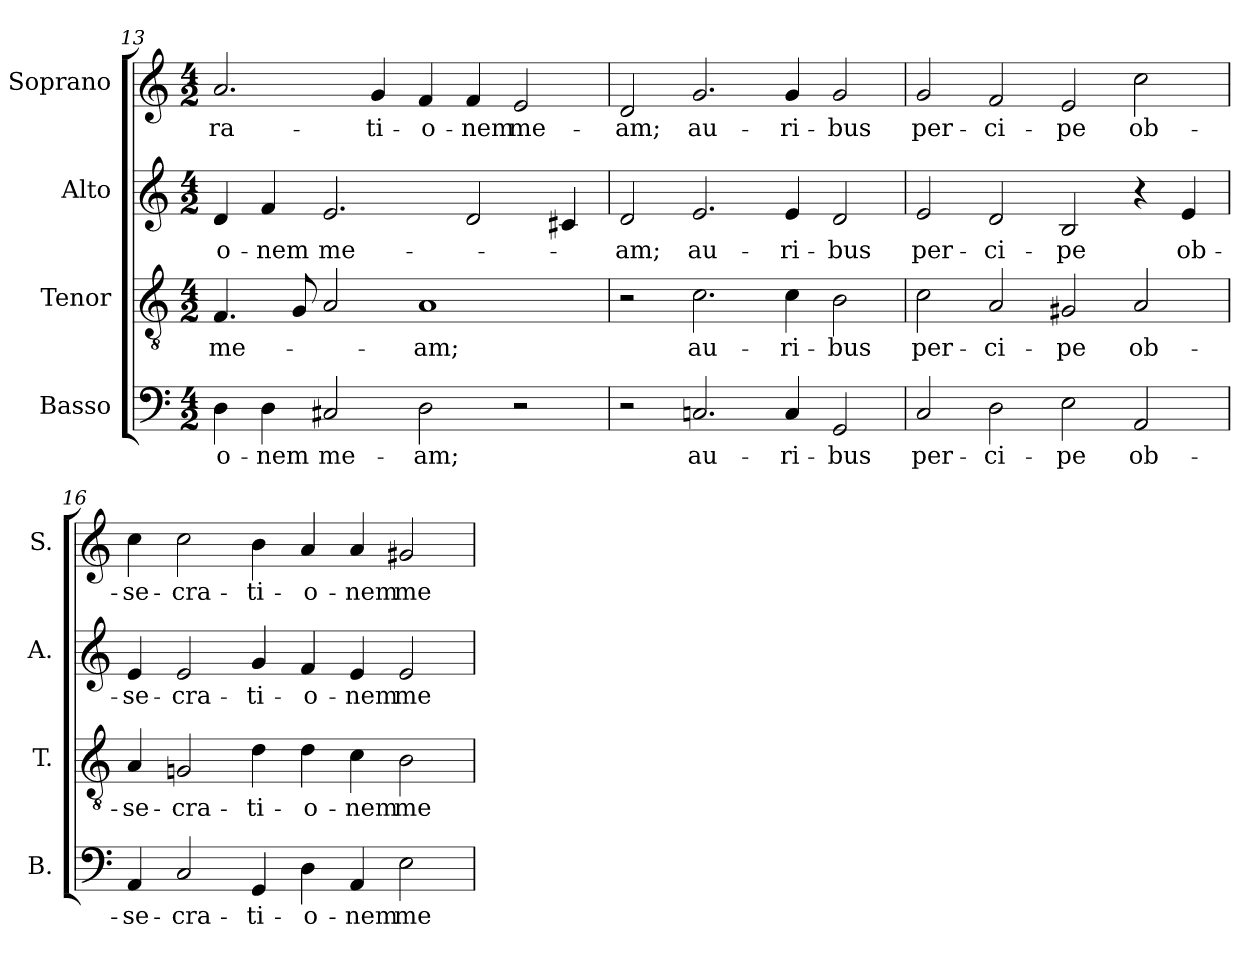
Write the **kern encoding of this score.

**kern	**text	**kern	**text	**kern	**text	**kern	**text
*part4	*part4	*part3	*part3	*part2	*part2	*part1	*part1
*staff4	*staff4	*staff3	*staff3	*staff2	*staff2	*staff1	*staff1
*I"Basso	*	*I"Tenor	*	*I"Alto	*	*I"Soprano	*
*I'B.	*	*I'T.	*	*I'A.	*	*I'S.	*
*clefF4	*	*clefGv2	*	*clefG2	*	*clefG2	*
*	*	*ITrd7c12	*	*	*	*	*
*k[]	*	*k[]	*	*k[]	*	*k[]	*
*C:	*	*C:	*	*C:	*	*C:	*
*M4/2	*	*M4/2	*	*M4/2	*	*M4/2	*
=13	=13	=13	=13	=13	=13	=13	=13
!	!LO:LY:b:color=#000000	!	!	!	!	!	!
!	!	!	!LO:LY:b:color=#000000	!	!	!	!
!	!	!	!	!	!LO:LY:b:color=#000000	!	!
!	!	!	!	!	!	!	!LO:LY:b:color=#000000
4Di\	-o-	4.FFi/	me-	4di/	-o-	2.ai/	-ra-
!	!LO:LY:b:color=#000000	!	!	!	!	!	!
!	!	!	!	!	!LO:LY:b:color=#000000	!	!
4Di\	-nem	.	.	4fi/	-nem	.	.
.	.	8GGi/	.	.	.	.	.
!	!LO:LY:b:color=#000000	!	!	!	!	!	!
!	!	!	!	!	!LO:LY:b:color=#000000	!	!
2C#Xi/	me-	2AAi/	.	2.ei/	me-	.	.
!	!	!	!	!	!	!	!LO:LY:b:color=#000000
.	.	.	.	.	.	4gi/	-ti-
!	!LO:LY:b:color=#000000	!	!	!	!	!	!
!	!	!	!LO:LY:b:color=#000000	!	!	!	!
!	!	!	!	!	!	!	!LO:LY:b:color=#000000
2Di\	-am;	1AAi	-am;	.	.	4fi/	-o-
!	!	!	!	!	!	!	!LO:LY:b:color=#000000
.	.	.	.	2di/	.	4fi/	-nem
!	!	!	!	!	!	!	!LO:LY:b:color=#000000
2r	.	.	.	.	.	2ei/	me-
.	.	.	.	4c#Xi/	.	.	.
=14	=14	=14	=14	=14	=14	=14	=14
!	!	!	!	!	!LO:LY:b:color=#000000	!	!
!	!	!	!	!	!	!	!LO:LY:b:color=#000000
2r	.	2r	.	2di/	-am;	2di/	-am;
!	!LO:LY:b:color=#000000	!	!	!	!	!	!
!	!	!	!LO:LY:b:color=#000000	!	!	!	!
!	!	!	!	!	!LO:LY:b:color=#000000	!	!
!	!	!	!	!	!	!	!LO:LY:b:color=#000000
2.Cni/	au-	2.Ci\	au-	2.ei/	au-	2.gi/	au-
!	!LO:LY:b:color=#000000	!	!	!	!	!	!
!	!	!	!LO:LY:b:color=#000000	!	!	!	!
!	!	!	!	!	!LO:LY:b:color=#000000	!	!
!	!	!	!	!	!	!	!LO:LY:b:color=#000000
4Ci/	-ri-	4Ci\	-ri-	4ei/	-ri-	4gi/	-ri-
!	!LO:LY:b:color=#000000	!	!	!	!	!	!
!	!	!	!LO:LY:b:color=#000000	!	!	!	!
!	!	!	!	!	!LO:LY:b:color=#000000	!	!
!	!	!	!	!	!	!	!LO:LY:b:color=#000000
2GGi/	-bus	2BBi\	-bus	2di/	-bus	2gi/	-bus
=15	=15	=15	=15	=15	=15	=15	=15
!	!LO:LY:b:color=#000000	!	!	!	!	!	!
!	!	!	!LO:LY:b:color=#000000	!	!	!	!
!	!	!	!	!	!LO:LY:b:color=#000000	!	!
!	!	!	!	!	!	!	!LO:LY:b:color=#000000
2Ci/	per-	2Ci\	per-	2ei/	per-	2gi/	per-
!	!LO:LY:b:color=#000000	!	!	!	!	!	!
!	!	!	!LO:LY:b:color=#000000	!	!	!	!
!	!	!	!	!	!LO:LY:b:color=#000000	!	!
!	!	!	!	!	!	!	!LO:LY:b:color=#000000
2Di\	-ci-	2AAi/	-ci-	2di/	-ci-	2fi/	-ci-
!	!LO:LY:b:color=#000000	!	!	!	!	!	!
!	!	!	!LO:LY:b:color=#000000	!	!	!	!
!	!	!	!	!	!LO:LY:b:color=#000000	!	!
!	!	!	!	!	!	!	!LO:LY:b:color=#000000
2Ei\	-pe	2GG#Xi/	-pe	2Bi/	-pe	2ei/	-pe
!	!LO:LY:b:color=#000000	!	!	!	!	!	!
!	!	!	!LO:LY:b:color=#000000	!	!	!	!
!	!	!	!	!	!	!	!LO:LY:b:color=#000000
2AAi/	ob-	2AAi/	ob-	4r	.	2cci\	ob-
!	!	!	!	!	!LO:LY:b:color=#000000	!	!
.	.	.	.	4ei/	ob-	.	.
=16	=16	=16	=16	=16	=16	=16	=16
!	!LO:LY:b:color=#000000	!	!	!	!	!	!
!	!	!	!LO:LY:b:color=#000000	!	!	!	!
!	!	!	!	!	!LO:LY:b:color=#000000	!	!
!	!	!	!	!	!	!	!LO:LY:b:color=#000000
4AAi/	-se-	4AAi/	-se-	4ei/	-se-	4cci\	-se-
!	!LO:LY:b:color=#000000	!	!	!	!	!	!
!	!	!	!LO:LY:b:color=#000000	!	!	!	!
!	!	!	!	!	!LO:LY:b:color=#000000	!	!
!	!	!	!	!	!	!	!LO:LY:b:color=#000000
2Ci/	-cra-	2GGni/	-cra-	2ei/	-cra-	2cci\	-cra-
!	!LO:LY:b:color=#000000	!	!	!	!	!	!
!	!	!	!LO:LY:b:color=#000000	!	!	!	!
!	!	!	!	!	!LO:LY:b:color=#000000	!	!
!	!	!	!	!	!	!	!LO:LY:b:color=#000000
4GGi/	-ti-	4Di\	-ti-	4gi/	-ti-	4bi\	-ti-
!	!LO:LY:b:color=#000000	!	!	!	!	!	!
!	!	!	!LO:LY:b:color=#000000	!	!	!	!
!	!	!	!	!	!LO:LY:b:color=#000000	!	!
!	!	!	!	!	!	!	!LO:LY:b:color=#000000
4Di\	-o-	4Di\	-o-	4fi/	-o-	4ai/	-o-
!	!LO:LY:b:color=#000000	!	!	!	!	!	!
!	!	!	!LO:LY:b:color=#000000	!	!	!	!
!	!	!	!	!	!LO:LY:b:color=#000000	!	!
!	!	!	!	!	!	!	!LO:LY:b:color=#000000
4AAi/	-nem	4Ci\	-nem	4ei/	-nem	4ai/	-nem
!	!LO:LY:b:color=#000000	!	!	!	!	!	!
!	!	!	!LO:LY:b:color=#000000	!	!	!	!
!	!	!	!	!	!LO:LY:b:color=#000000	!	!
!	!	!	!	!	!	!	!LO:LY:b:color=#000000
2Ei\	me-	2BBi\	me-	2ei/	me-	2g#Xi/	me-
=	=	=	=	=	=	=	=
*-	*-	*-	*-	*-	*-	*-	*-
